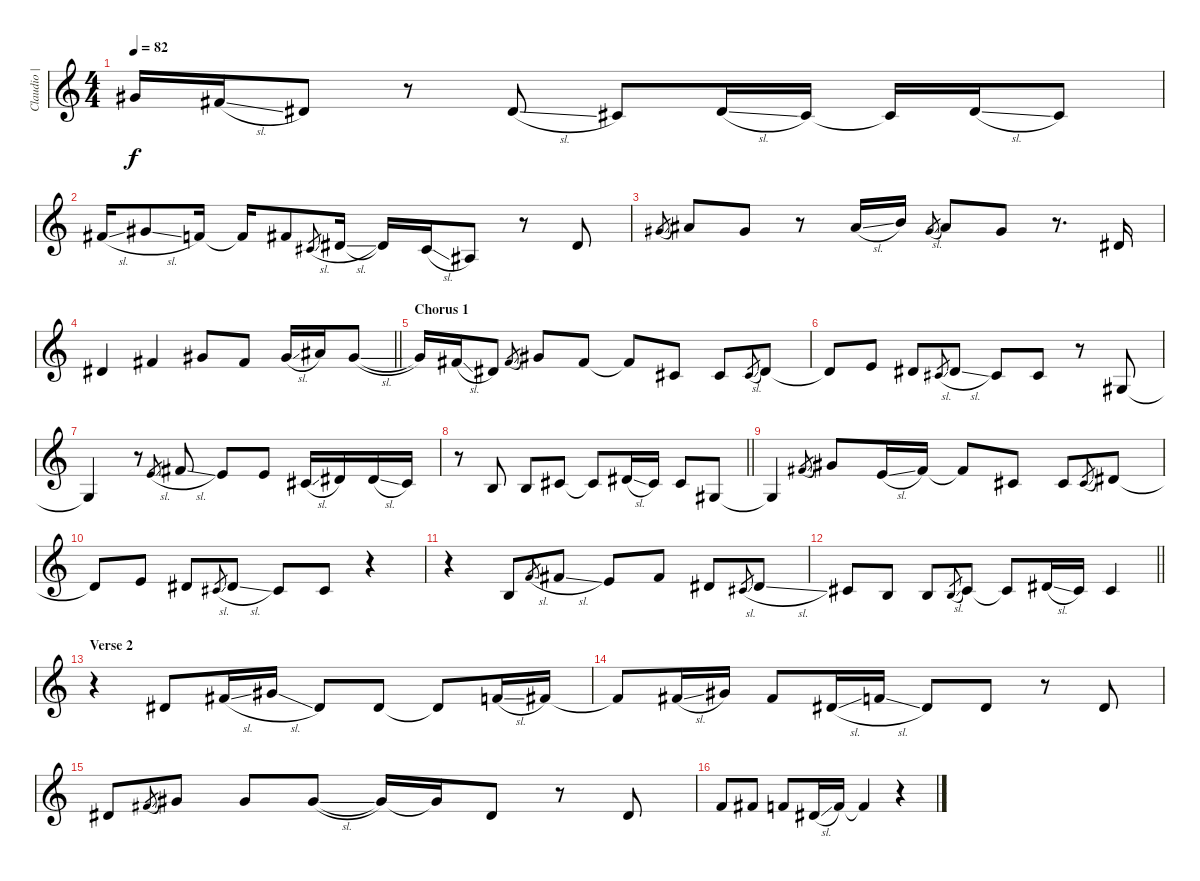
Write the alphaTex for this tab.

\track ("Claudio | Vocals" "Claudio | ") {instrument lead6voice}
\staff {score}
\tuning (Eb4 Bb3 Gb3 Db3 Ab2 Eb2) {hide}
\ts (4 4)
\tempo 82
\clef g2
\ks c
10.2{t}.16{dy f} 8.2{sl}.16 5.2.8 r.8 9.3{sl}.8 7.3.8 9.3{sl}.16 7.3.16 7.3{t}.16 9.3{sl}.16 7.3.8 |
8.2{sl}.16 10.2{sl}.8 7.2.16 7.2{t}.16 8.2.8 7.3{sl}.8{gr} 9.3{sl}.16 9.3{t}.16 7.3{sl}.16 4.3.8 r.8 9.3.8 |
10.2{sl}.8{gr} 12.2.8 10.2.8 r.8 12.2{sl}.16 13.2.16 10.2{sl}.8{gr} 12.2.8 10.2.8 r.8{d} 9.3.16 |
\barLineRight lightlight
9.3.4 8.2.4 10.2.8 8.2.8 10.2{sl}.16 12.2.16 10.2{sl}.8 |
\section ("" "Chorus 1")
10.2{t}.16 8.2{sl}.16 5.2.8 8.2{sl}.8{gr} 10.2.8 8.2.8 8.2{t}.8 7.3.8 7.3.8 7.3{sl}.8{gr} 9.3.8 |
9.3{t}.8 10.3.8 9.3.8 7.3{sl}.8{gr} 9.3{sl}.8 7.3.8 7.3.8 r.8 7.4.8 |
7.4{t}.4 r.8 6.2{sl}.8{gr} 8.2{sl}.8 6.2.8 6.2.8 7.3{sl}.16 9.3.16 9.3{sl}.16 7.3.16 |
\barLineRight lightlight
r.8 5.3.8 5.3.8 7.3.8 7.3{t}.8 9.3{sl}.16 7.3.16 7.3.8 7.4.8 |
7.4{t}.4 8.2{sl}.8{gr} 10.2.8 6.2{sl}.16 8.2.16 8.2{t}.8 7.3.8 7.3.8 7.3{sl}.8{gr} 9.3.8 |
9.3{t}.8 10.3.8 9.3.8 7.3{sl}.8{gr} 9.3{sl}.8 7.3.8 7.3.8 r.4 |
r.4 10.4.8 7.2{sl}.8{gr} 8.2{sl}.8 6.2.8 8.2.8 9.3.8 7.3{sl}.8{gr} 9.3{sl}.8 |
\barLineRight lightlight
7.3.8 10.4.8 10.4.8 5.3{sl}.8{gr} 7.3.8 7.3{t}.8 9.3{sl}.16 7.3.16 7.3.4 |
\section ("" "Verse 2")
r.4 9.3.8 8.2{sl}.16 10.2{sl}.16 5.2.8 9.3.8 9.3{t}.8 7.2{sl}.16 8.2.16 |
8.2{t}.8 8.2{sl}.16 10.2.16 8.2.8 9.3{sl}.16 11.3{sl}.16 9.3.8 9.3.8 r.8 9.3.8 |
9.3.8 8.2{sl}.8{gr} 10.2.8 10.2.8 10.2{sl}.8 10.2{t}.16 10.2{t}.16 5.2.8 r.8 9.3.8 |
11.3.8 8.2.8 11.3.8 9.3{sl}.16 11.3.16 11.3{t}.4 r.4
